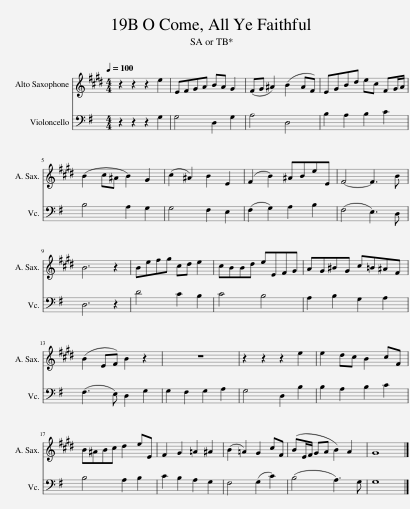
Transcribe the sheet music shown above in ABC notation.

X:1
%%score 1 2 3
L:1/8
Q:1/4=100
M:4/4
I:linebreak $
K:G
V:1 treble transpose=-9
V:2 bass
V:3 treble
V:1
[K:E] z2 z2 z2 e2 | EFGA BA G2 | (FG ^A2) (B2 AF) | EGBd ec FG/A/ |$ (B2 c^A B2) G2 | %5
 (c2 ^A2) B2 E2 | (F2 B2) ^ABeE | F4- F3 B |$ B6 z2 | Befg cd e2 | %10
 cBBd eEFG | AG^BG c=B^AF |$ (B2 EF) B2 z2 | z8 | z2 z2 z2 e2 | %15
 e2 dc B2 cF |$ B^ABc d2 eE | F2 G2 =A2 ^A2 | (B2 =A2) G2 cF | (BE/F/ GA B2) A2 | %20
 G8 |] %21
V:2
 z2 z2 z2 G,2 | G,4 D,2 G,2 | A,4 D,4 | B,2 A,2 B,2 C2 |$ B,4 A,2 G,2 | %5
 G,4 F,2 E,2 | (F,2 G,2) A,2 B,2 | (F,4 E,3) D, |$ D,6 z2 | D4 C2 B,2 | %10
 C4 B,4 | A,2 B,2 G,2 A,2 |$ (F,3 E,) D,2 G,2 | G,2 F,2 G,2 A,2 | G,4 D,2 B,2 | %15
 B,2 A,2 B,2 C2 |$ B,4 A,2 B,2 | C2 B,2 A,2 G,2 | F,4 (G,2 C2) | (B,4 A,3) G, | %20
 G,8 |] %21
V:3
!pp! z2 z2 z2 G2 | G, A, B, C D C B,2 | (A, B, ^C2) (D2 C A,) | G, B, D F G E A, B,/ C/ |$ (D2 E ^C D2) B,2 | %5
 (E2 ^C2) D2 G,2 | (A,2 D2) ^C D G G, | A,4- A,3 D |$ D6 z2 | D G A B E F G2 | %10
 E D D F G G, A, B, | C B, ^D B, E =D ^C A, |$ (D2 G, A,) D2 z2 | z8 | z2 z2 z2 G2 | %15
 G2 F E D2 E A, |$ D ^C D E F2 G G, | A,2 B,2 =C2 ^C2 | (D2 =C2) B,2 E A, | (D G,/ A,/ B, C D2) C2 | %20
 B,8 |] %21
